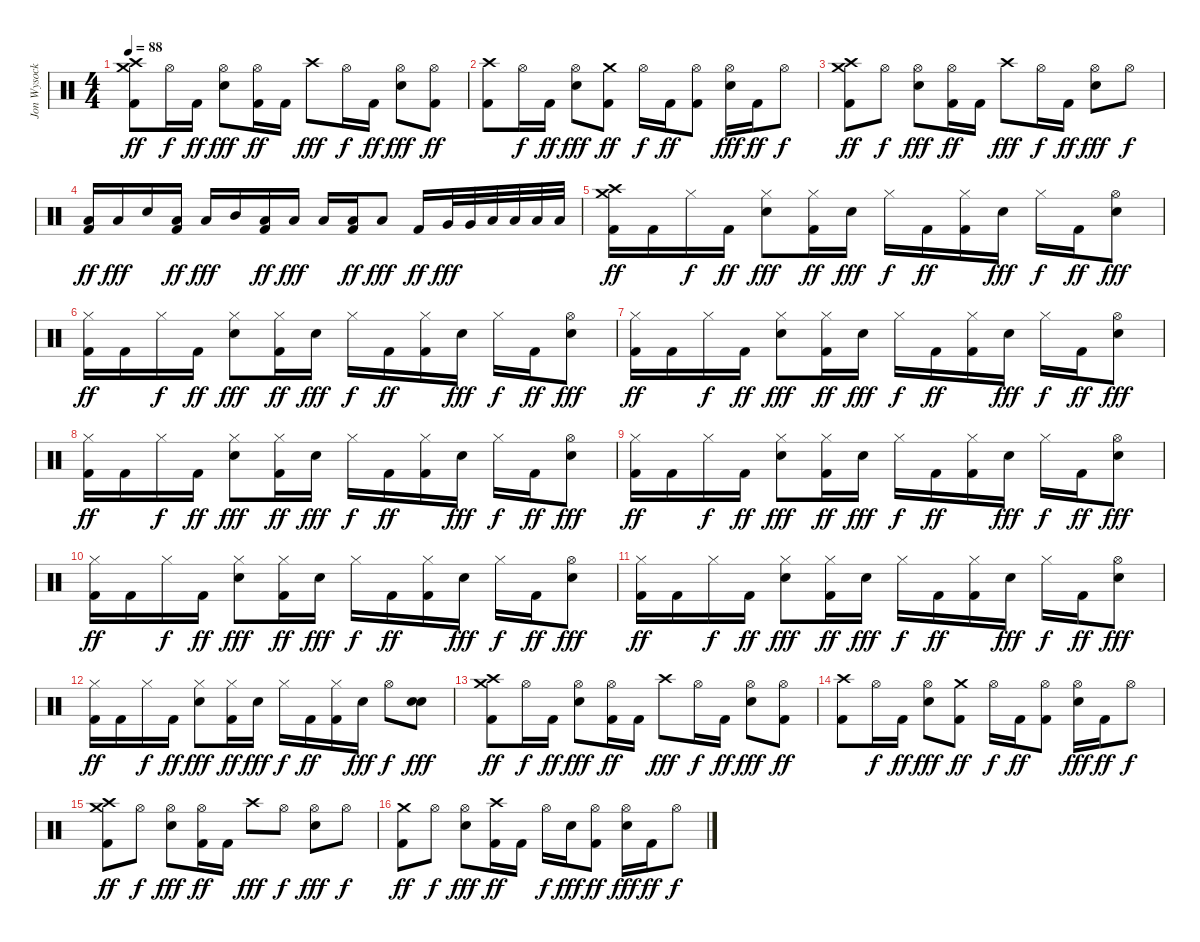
\track ("Jon Wysocki" "Jon Wysock") {instrument percussion}
\staff {score}
\articulation defaults
\ts (4 4)
\tempo 88
\clef neutral
\ks c
("Crash medium (hit)" "Crash high (hit)" "Kick (hit) 2").8{dy ff} "Hi-Hat (open)".16{dy f} "Kick (hit) 2".16{dy ff} ("Hi-Hat (open)" "Electric Snare (hit)").8{dy fff} ("Hi-Hat (open)" "Kick (hit) 2").16{dy ff} "Kick (hit) 2".16 "Crash high (hit)".8{dy fff} "Hi-Hat (open)".16{dy f} "Kick (hit) 2".16{dy ff} ("Hi-Hat (open)" "Electric Snare (hit)").8{dy fff} ("Hi-Hat (open)" "Kick (hit) 2").8{dy ff} |
("Crash high (hit)" "Kick (hit) 2").8 "Hi-Hat (open)".16{dy f} "Kick (hit) 2".16{dy ff} ("Hi-Hat (open)" "Electric Snare (hit)").8{dy fff} ("Crash medium (hit)" "Kick (hit) 2").8{dy ff} "Hi-Hat (open)".16{dy f} "Kick (hit) 2".16{dy ff} ("Hi-Hat (open)" "Kick (hit) 2").8 ("Hi-Hat (open)" "Electric Snare (hit)").16{dy fff} "Kick (hit) 2".16{dy ff} "Hi-Hat (open)".8{dy f} |
("Crash medium (hit)" "Crash high (hit)" "Kick (hit) 2").8{dy ff} "Hi-Hat (open)".8{dy f} ("Hi-Hat (open)" "Electric Snare (hit)").8{dy fff} ("Hi-Hat (open)" "Kick (hit) 2").16{dy ff} "Kick (hit) 2".16 "Crash high (hit)".8{dy fff} "Hi-Hat (open)".16{dy f} "Kick (hit) 2".16{dy ff} ("Hi-Hat (open)" "Electric Snare (hit)").8{dy fff} "Hi-Hat (open)".8{dy f} |
("Low Floor Tom (hit)" "Kick (hit) 2").16{dy ff} "Low Floor Tom (hit)".16{dy fff} "Electric Snare (hit)".16 ("Low Floor Tom (hit)" "Kick (hit) 2").16{dy ff} "Low Floor Tom (hit)".16{dy fff} "Mid Tom (hit)".16 ("Low Floor Tom (hit)" "Kick (hit) 2").16{dy ff} "Low Floor Tom (hit)".16{dy fff} "Low Tom (hit)".16 ("Low Floor Tom (hit)" "Kick (hit) 2").16{dy ff} "Low Floor Tom (hit)".8{dy fff} "Kick (hit) 2".16{dy ff} "Very Low Tom (hit)".32{dy fff} "Very Low Tom (hit)".32 "Low Floor Tom (hit)".32 "Low Floor Tom (hit)".32 "Low Floor Tom (hit)".32 "Low Floor Tom (hit)".32 |
("Crash medium (hit)" "Crash high (hit)" "Kick (hit) 2").16{dy ff} "Kick (hit) 2".16 "Hi-Hat (closed)".16{dy f} "Kick (hit) 2".16{dy ff} ("Hi-Hat (closed)" "Electric Snare (hit)").8{dy fff} ("Hi-Hat (closed)" "Kick (hit) 2").16{dy ff} "Electric Snare (hit)".16{dy fff} "Hi-Hat (closed)".16{dy f} "Kick (hit) 2".16{dy ff} ("Hi-Hat (closed)" "Kick (hit) 2").16 "Electric Snare (hit)".16{dy fff} "Hi-Hat (closed)".16{dy f} "Kick (hit) 2".16{dy ff} ("Hi-Hat (open)" "Electric Snare (hit)").8{dy fff} |
("Hi-Hat (closed)" "Kick (hit) 2").16{dy ff} "Kick (hit) 2".16 "Hi-Hat (closed)".16{dy f} "Kick (hit) 2".16{dy ff} ("Hi-Hat (closed)" "Electric Snare (hit)").8{dy fff} ("Hi-Hat (closed)" "Kick (hit) 2").16{dy ff} "Electric Snare (hit)".16{dy fff} "Hi-Hat (closed)".16{dy f} "Kick (hit) 2".16{dy ff} ("Hi-Hat (closed)" "Kick (hit) 2").16 "Electric Snare (hit)".16{dy fff} "Hi-Hat (closed)".16{dy f} "Kick (hit) 2".16{dy ff} ("Hi-Hat (open)" "Electric Snare (hit)").8{dy fff} |
("Hi-Hat (closed)" "Kick (hit) 2").16{dy ff} "Kick (hit) 2".16 "Hi-Hat (closed)".16{dy f} "Kick (hit) 2".16{dy ff} ("Hi-Hat (closed)" "Electric Snare (hit)").8{dy fff} ("Hi-Hat (closed)" "Kick (hit) 2").16{dy ff} "Electric Snare (hit)".16{dy fff} "Hi-Hat (closed)".16{dy f} "Kick (hit) 2".16{dy ff} ("Hi-Hat (closed)" "Kick (hit) 2").16 "Electric Snare (hit)".16{dy fff} "Hi-Hat (closed)".16{dy f} "Kick (hit) 2".16{dy ff} ("Hi-Hat (open)" "Electric Snare (hit)").8{dy fff} |
("Hi-Hat (closed)" "Kick (hit) 2").16{dy ff} "Kick (hit) 2".16 "Hi-Hat (closed)".16{dy f} "Kick (hit) 2".16{dy ff} ("Hi-Hat (closed)" "Electric Snare (hit)").8{dy fff} ("Hi-Hat (closed)" "Kick (hit) 2").16{dy ff} "Electric Snare (hit)".16{dy fff} "Hi-Hat (closed)".16{dy f} "Kick (hit) 2".16{dy ff} ("Hi-Hat (closed)" "Kick (hit) 2").16 "Electric Snare (hit)".16{dy fff} "Hi-Hat (closed)".16{dy f} "Kick (hit) 2".16{dy ff} ("Hi-Hat (open)" "Electric Snare (hit)").8{dy fff} |
("Hi-Hat (closed)" "Kick (hit) 2").16{dy ff} "Kick (hit) 2".16 "Hi-Hat (closed)".16{dy f} "Kick (hit) 2".16{dy ff} ("Hi-Hat (closed)" "Electric Snare (hit)").8{dy fff} ("Hi-Hat (closed)" "Kick (hit) 2").16{dy ff} "Electric Snare (hit)".16{dy fff} "Hi-Hat (closed)".16{dy f} "Kick (hit) 2".16{dy ff} ("Hi-Hat (closed)" "Kick (hit) 2").16 "Electric Snare (hit)".16{dy fff} "Hi-Hat (closed)".16{dy f} "Kick (hit) 2".16{dy ff} ("Hi-Hat (open)" "Electric Snare (hit)").8{dy fff} |
("Hi-Hat (closed)" "Kick (hit) 2").16{dy ff} "Kick (hit) 2".16 "Hi-Hat (closed)".16{dy f} "Kick (hit) 2".16{dy ff} ("Hi-Hat (closed)" "Electric Snare (hit)").8{dy fff} ("Hi-Hat (closed)" "Kick (hit) 2").16{dy ff} "Electric Snare (hit)".16{dy fff} "Hi-Hat (closed)".16{dy f} "Kick (hit) 2".16{dy ff} ("Hi-Hat (closed)" "Kick (hit) 2").16 "Electric Snare (hit)".16{dy fff} "Hi-Hat (closed)".16{dy f} "Kick (hit) 2".16{dy ff} ("Hi-Hat (open)" "Electric Snare (hit)").8{dy fff} |
("Hi-Hat (closed)" "Kick (hit) 2").16{dy ff} "Kick (hit) 2".16 "Hi-Hat (closed)".16{dy f} "Kick (hit) 2".16{dy ff} ("Hi-Hat (closed)" "Electric Snare (hit)").8{dy fff} ("Hi-Hat (closed)" "Kick (hit) 2").16{dy ff} "Electric Snare (hit)".16{dy fff} "Hi-Hat (closed)".16{dy f} "Kick (hit) 2".16{dy ff} ("Hi-Hat (closed)" "Kick (hit) 2").16 "Electric Snare (hit)".16{dy fff} "Hi-Hat (closed)".16{dy f} "Kick (hit) 2".16{dy ff} ("Hi-Hat (open)" "Electric Snare (hit)").8{dy fff} |
("Hi-Hat (closed)" "Kick (hit) 2").16{dy ff} "Kick (hit) 2".16 "Hi-Hat (closed)".16{dy f} "Kick (hit) 2".16{dy ff} ("Hi-Hat (closed)" "Electric Snare (hit)").8{dy fff} ("Hi-Hat (closed)" "Kick (hit) 2").16{dy ff} "Electric Snare (hit)".16{dy fff} "Hi-Hat (closed)".16{dy f} "Kick (hit) 2".16{dy ff} ("Hi-Hat (closed)" "Kick (hit) 2").16 "Electric Snare (hit)".16{dy fff} "Hi-Hat (open)".8{dy f} ("Electric Snare (hit)" "Electric Snare (hit)").8{dy fff} |
("Crash medium (hit)" "Crash high (hit)" "Kick (hit) 2").8{dy ff} "Hi-Hat (open)".16{dy f} "Kick (hit) 2".16{dy ff} ("Hi-Hat (open)" "Electric Snare (hit)").8{dy fff} ("Hi-Hat (open)" "Kick (hit) 2").16{dy ff} "Kick (hit) 2".16 "Crash high (hit)".8{dy fff} "Hi-Hat (open)".16{dy f} "Kick (hit) 2".16{dy ff} ("Hi-Hat (open)" "Electric Snare (hit)").8{dy fff} ("Hi-Hat (open)" "Kick (hit) 2").8{dy ff} |
("Crash high (hit)" "Kick (hit) 2").8 "Hi-Hat (open)".16{dy f} "Kick (hit) 2".16{dy ff} ("Hi-Hat (open)" "Electric Snare (hit)").8{dy fff} ("Crash medium (hit)" "Kick (hit) 2").8{dy ff} "Hi-Hat (open)".16{dy f} "Kick (hit) 2".16{dy ff} ("Hi-Hat (open)" "Kick (hit) 2").8 ("Hi-Hat (open)" "Electric Snare (hit)").16{dy fff} "Kick (hit) 2".16{dy ff} "Hi-Hat (open)".8{dy f} |
("Crash medium (hit)" "Crash high (hit)" "Kick (hit) 2").8{dy ff} "Hi-Hat (open)".8{dy f} ("Hi-Hat (open)" "Electric Snare (hit)").8{dy fff} ("Hi-Hat (open)" "Kick (hit) 2").16{dy ff} "Kick (hit) 2".16 "Crash high (hit)".8{dy fff} "Hi-Hat (open)".8{dy f} ("Hi-Hat (open)" "Electric Snare (hit)").8{dy fff} "Hi-Hat (open)".8{dy f} |
("Crash medium (hit)" "Kick (hit) 2").8{dy ff} "Hi-Hat (open)".8{dy f} ("Hi-Hat (open)" "Electric Snare (hit)").8{dy fff} ("Crash high (hit)" "Kick (hit) 2").16{dy ff} "Kick (hit) 2".16 "Hi-Hat (open)".16{dy f} "Electric Snare (hit)".16{dy fff} ("Hi-Hat (open)" "Kick (hit) 2").8{dy ff} ("Hi-Hat (open)" "Electric Snare (hit)").16{dy fff} "Kick (hit) 2".16{dy ff} "Hi-Hat (open)".8{dy f}
